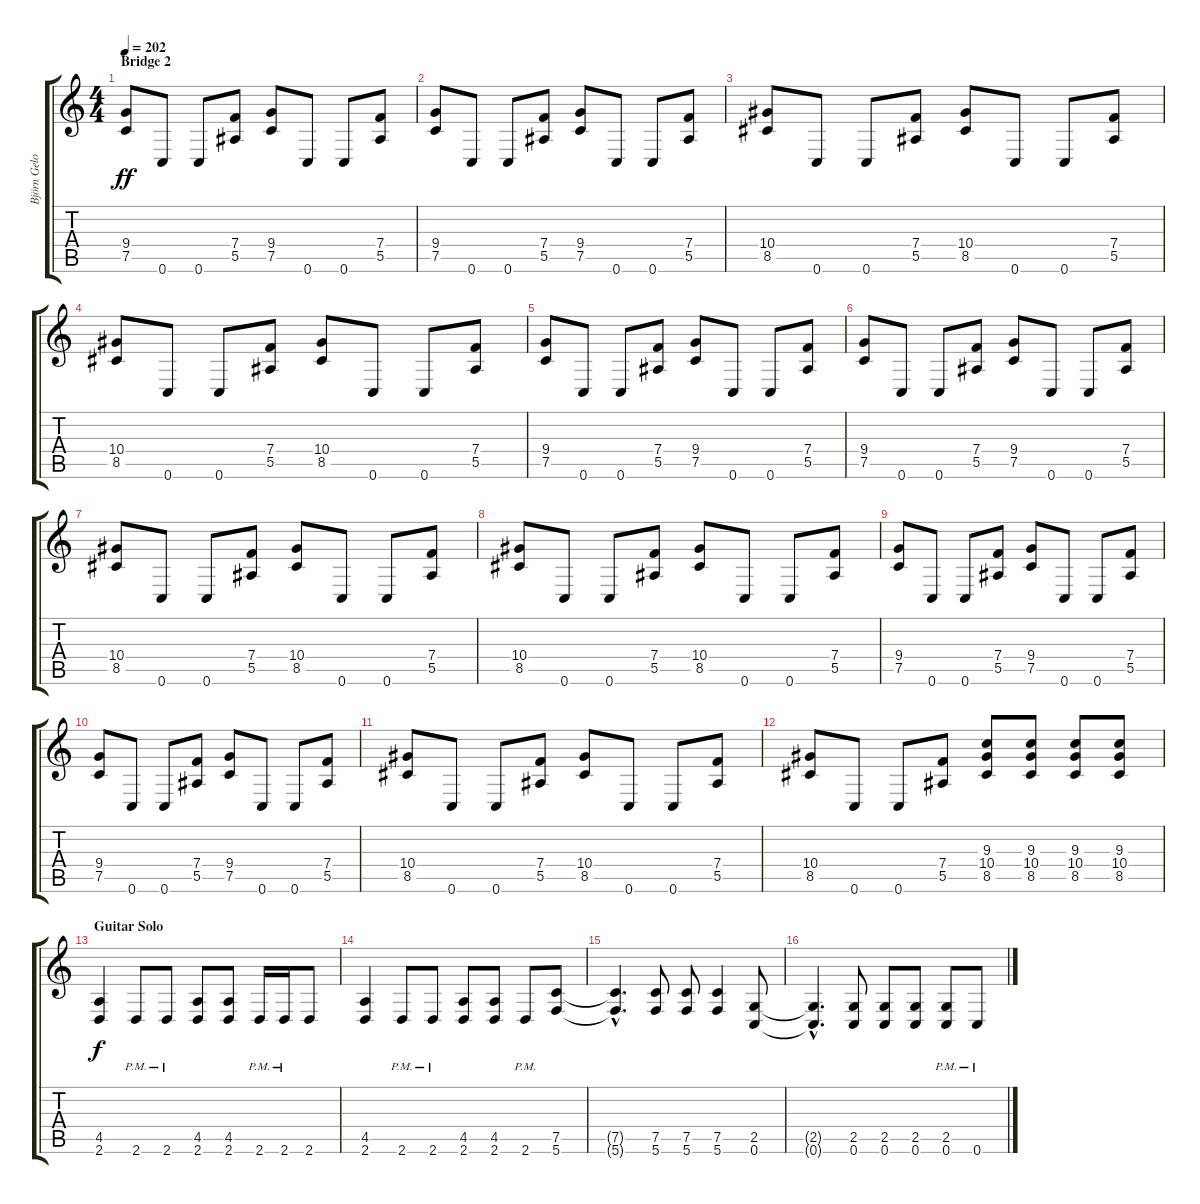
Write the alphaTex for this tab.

\track ("Björn Gelotte" "Björn Gelo") {instrument distortionguitar}
\staff {score tabs}
\tuning (C4 G3 Eb3 Bb2 F2 C2) {hide}
\ts (4 4)
\section ("" "Bridge 2")
\tempo 202
\clef g2
\ks c
(9.4 7.5).8{dy ff} 0.6.8 0.6.8 (7.4 5.5).8 (9.4 7.5).8 0.6.8 0.6.8 (7.4 5.5).8 |
(9.4 7.5).8 0.6.8 0.6.8 (7.4 5.5).8 (9.4 7.5).8 0.6.8 0.6.8 (7.4 5.5).8 |
(10.4 8.5).8 0.6.8 0.6.8 (7.4 5.5).8 (10.4 8.5).8 0.6.8 0.6.8 (7.4 5.5).8 |
(10.4 8.5).8 0.6.8 0.6.8 (7.4 5.5).8 (10.4 8.5).8 0.6.8 0.6.8 (7.4 5.5).8 |
(9.4 7.5).8 0.6.8 0.6.8 (7.4 5.5).8 (9.4 7.5).8 0.6.8 0.6.8 (7.4 5.5).8 |
(9.4 7.5).8 0.6.8 0.6.8 (7.4 5.5).8 (9.4 7.5).8 0.6.8 0.6.8 (7.4 5.5).8 |
(10.4 8.5).8 0.6.8 0.6.8 (7.4 5.5).8 (10.4 8.5).8 0.6.8 0.6.8 (7.4 5.5).8 |
(10.4 8.5).8 0.6.8 0.6.8 (7.4 5.5).8 (10.4 8.5).8 0.6.8 0.6.8 (7.4 5.5).8 |
(9.4 7.5).8 0.6.8 0.6.8 (7.4 5.5).8 (9.4 7.5).8 0.6.8 0.6.8 (7.4 5.5).8 |
(9.4 7.5).8 0.6.8 0.6.8 (7.4 5.5).8 (9.4 7.5).8 0.6.8 0.6.8 (7.4 5.5).8 |
(10.4 8.5).8 0.6.8 0.6.8 (7.4 5.5).8 (10.4 8.5).8 0.6.8 0.6.8 (7.4 5.5).8 |
(10.4 8.5).8 0.6.8 0.6.8 (7.4 5.5).8 (9.3 10.4 8.5).8 (9.3 10.4 8.5).8 (9.3 10.4 8.5).8 (9.3 10.4 8.5).8 |
\section ("" "Guitar Solo")
(4.5 2.6).4{dy f} 2.6{pm}.8 2.6{pm}.8 (4.5 2.6).8 (4.5 2.6).8 2.6{pm}.16 2.6{pm}.16 2.6.8 |
(4.5 2.6).4 2.6{pm}.8 2.6{pm}.8 (4.5 2.6).8 (4.5 2.6).8 2.6{pm}.8 (7.5 5.6).8 |
(7.5{hac t} 5.6{hac t}).4{d} (7.5 5.6).8 (7.5 5.6).8 (7.5 5.6).4 (2.5 0.6).8 |
(2.5{hac t} 0.6{hac t}).4{d} (2.5 0.6).8 (2.5 0.6).8 (2.5 0.6).8 (2.5{pm} 0.6{pm}).8 0.6{pm}.8
